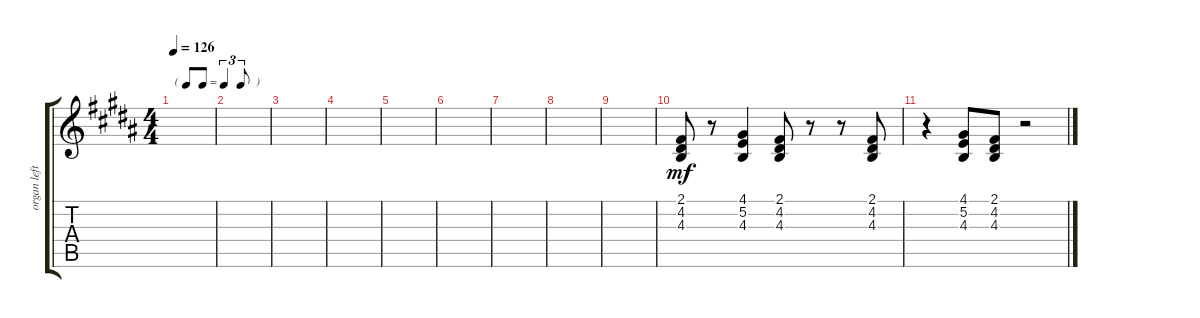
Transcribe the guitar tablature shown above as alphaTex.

\track ("organ left hand" "organ left") {instrument rockorgan}
\staff {score tabs}
\tuning (E4 B3 G3 D3 A2 E2) {hide}
\ts (4 4)
\tf triplet8th
\tempo 126
\clef g2
\ks b
|
|
|
|
|
|
|
|
|
(2.1 4.2 4.3).8{dy mf} r.8 (4.1 5.2 4.3).4 (2.1 4.2 4.3).8 r.8 r.8 (2.1 4.2 4.3).8 |
r.4 (4.1 5.2 4.3).8 (2.1 4.2 4.3).8 r.2
